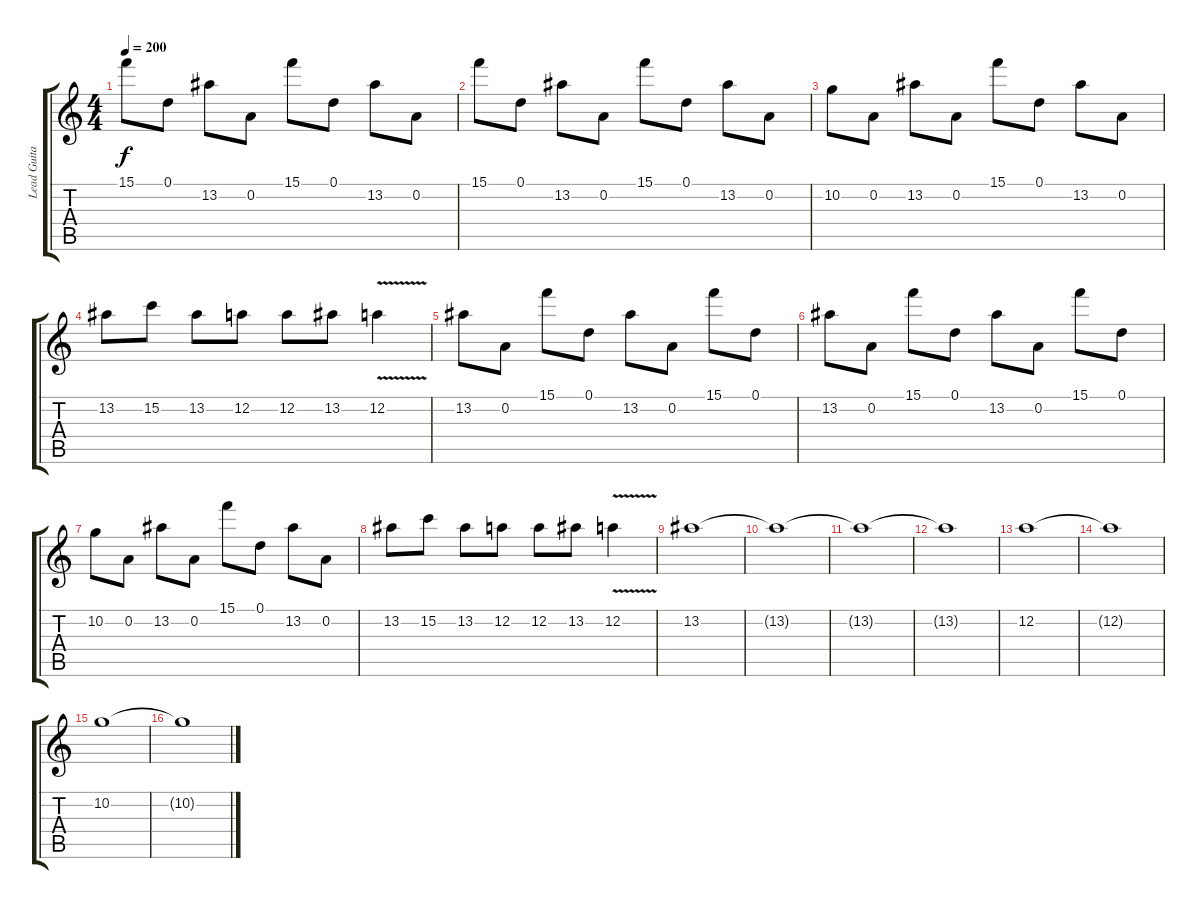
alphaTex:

\track ("Lead Guitar" "Lead Guita") {instrument distortionguitar}
\staff {score tabs}
\tuning (D4 A3 F3 C3 G2 C2) {hide}
\ts (4 4)
\tempo 200
\clef g2
\ks c
15.1.8{dy f} 0.1.8 13.2.8 0.2.8 15.1.8 0.1.8 13.2.8 0.2.8 |
15.1.8 0.1.8 13.2.8 0.2.8 15.1.8 0.1.8 13.2.8 0.2.8 |
10.2.8 0.2.8 13.2.8 0.2.8 15.1.8 0.1.8 13.2.8 0.2.8 |
13.2.8 15.2.8 13.2.8 12.2.8 12.2.8 13.2.8 12.2{v}.4 |
13.2.8 0.2.8 15.1.8 0.1.8 13.2.8 0.2.8 15.1.8 0.1.8 |
13.2.8 0.2.8 15.1.8 0.1.8 13.2.8 0.2.8 15.1.8 0.1.8 |
10.2.8 0.2.8 13.2.8 0.2.8 15.1.8 0.1.8 13.2.8 0.2.8 |
13.2.8 15.2.8 13.2.8 12.2.8 12.2.8 13.2.8 12.2{v}.4 |
13.2.1 |
13.2{t}.1 |
13.2{t}.1 |
13.2{t}.1 |
12.2.1 |
12.2{t}.1 |
10.2.1 |
10.2{t}.1
